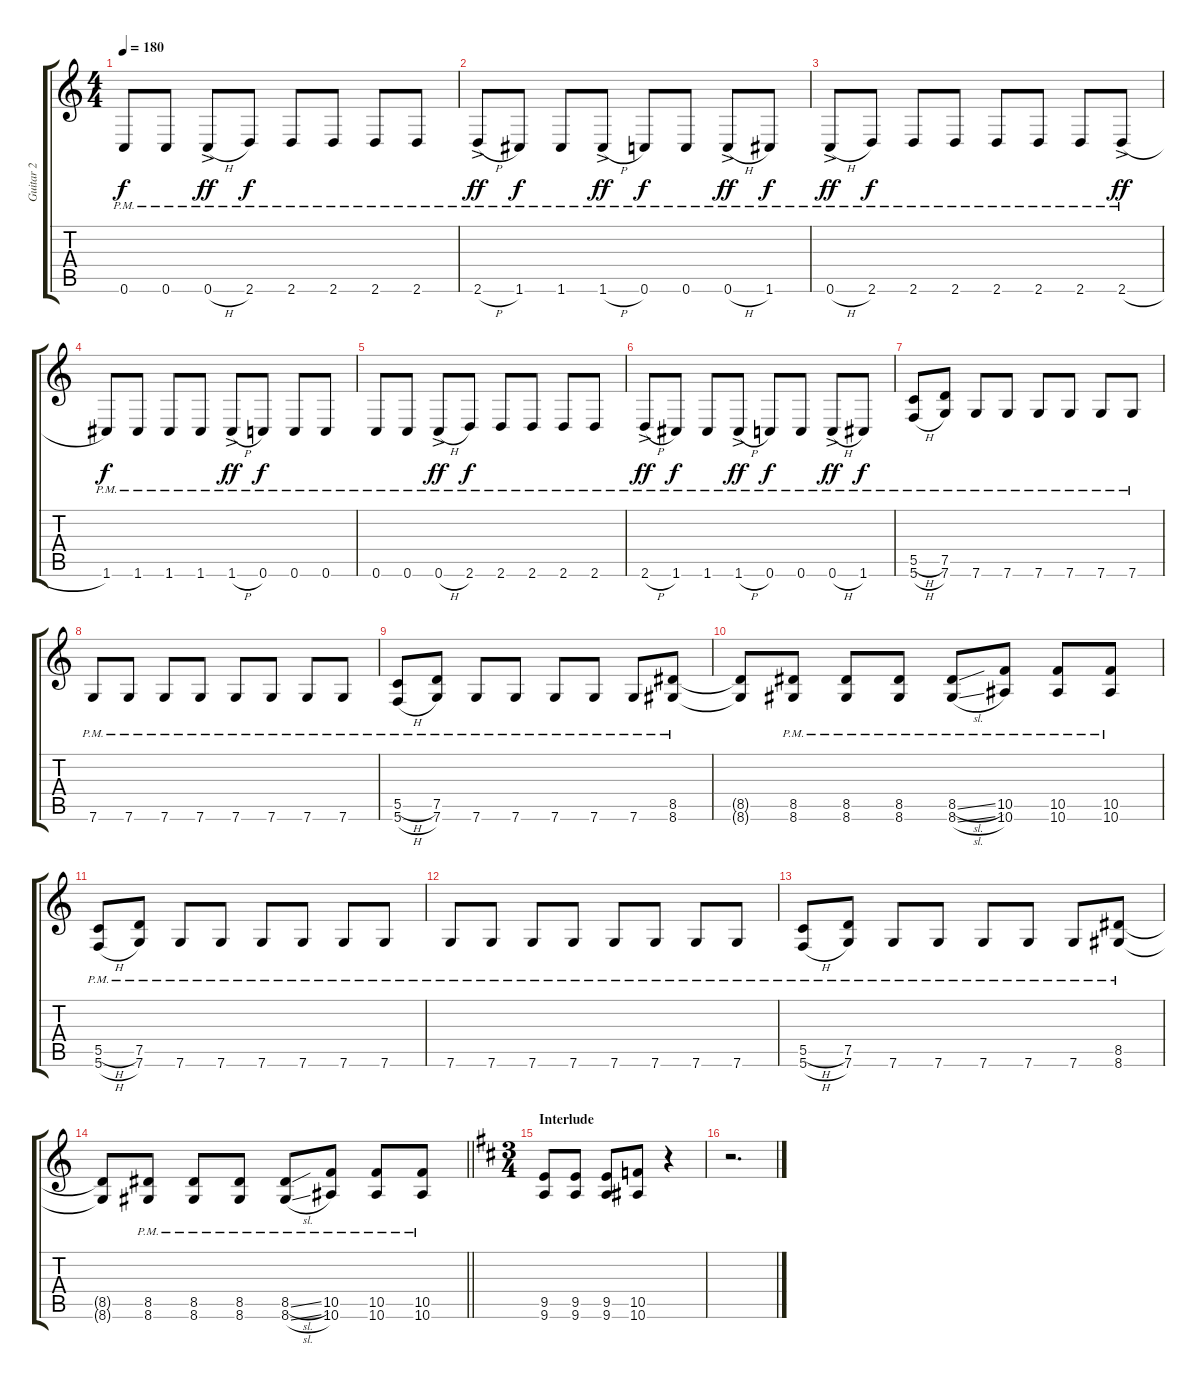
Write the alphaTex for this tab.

\track ("Guitar 2" "Guitar 2") {instrument distortionguitar}
\staff {score tabs}
\tuning (D4 A3 F3 C3 G2 C2) {hide}
\ts (4 4)
\tempo 180
\clef g2
\ks c
0.6{pm}.8{dy f} 0.6{pm}.8 0.6{h ac pm}.8{dy ff} 2.6{pm}.8{dy f} 2.6{pm}.8 2.6{pm}.8 2.6{pm}.8 2.6{pm}.8 |
2.6{h ac pm}.8{dy ff} 1.6{pm}.8{dy f} 1.6{pm}.8 1.6{h ac pm}.8{dy ff} 0.6{pm}.8{dy f} 0.6{pm}.8 0.6{h ac pm}.8{dy ff} 1.6{pm}.8{dy f} |
0.6{h ac pm}.8{dy ff} 2.6{pm}.8{dy f} 2.6{pm}.8 2.6{pm}.8 2.6{pm}.8 2.6{pm}.8 2.6{pm}.8 2.6{h ac pm}.8{dy ff} |
1.6{pm}.8{dy f} 1.6{pm}.8 1.6{pm}.8 1.6{pm}.8 1.6{h ac pm}.8{dy ff} 0.6{pm}.8{dy f} 0.6{pm}.8 0.6{pm}.8 |
0.6{pm}.8 0.6{pm}.8 0.6{h ac pm}.8{dy ff} 2.6{pm}.8{dy f} 2.6{pm}.8 2.6{pm}.8 2.6{pm}.8 2.6{pm}.8 |
2.6{h ac pm}.8{dy ff} 1.6{pm}.8{dy f} 1.6{pm}.8 1.6{h ac pm}.8{dy ff} 0.6{pm}.8{dy f} 0.6{pm}.8 0.6{h ac pm}.8{dy ff} 1.6{pm}.8{dy f} |
(5.5{h pm} 5.6{h pm}).8 (7.5{pm} 7.6{pm}).8 7.6{pm}.8 7.6{pm}.8 7.6{pm}.8 7.6{pm}.8 7.6{pm}.8 7.6{pm}.8 |
7.6{pm}.8 7.6{pm}.8 7.6{pm}.8 7.6{pm}.8 7.6{pm}.8 7.6{pm}.8 7.6{pm}.8 7.6{pm}.8 |
(5.5{h pm} 5.6{h pm}).8 (7.5{pm} 7.6{pm}).8 7.6{pm}.8 7.6{pm}.8 7.6{pm}.8 7.6{pm}.8 7.6{pm}.8 (8.5{pm} 8.6{pm}).8 |
(8.5{t} 8.6{t}).8 (8.5{pm} 8.6{pm}).8 (8.5{pm} 8.6{pm}).8 (8.5{pm} 8.6{pm}).8 (8.5{sl pm} 8.6{sl pm}).8 (10.5{pm} 10.6{pm}).8 (10.5{pm} 10.6{pm}).8 (10.5{pm} 10.6{pm}).8 |
(5.5{h pm} 5.6{h pm}).8 (7.5{pm} 7.6{pm}).8 7.6{pm}.8 7.6{pm}.8 7.6{pm}.8 7.6{pm}.8 7.6{pm}.8 7.6{pm}.8 |
7.6{pm}.8 7.6{pm}.8 7.6{pm}.8 7.6{pm}.8 7.6{pm}.8 7.6{pm}.8 7.6{pm}.8 7.6{pm}.8 |
(5.5{h pm} 5.6{h pm}).8 (7.5{pm} 7.6{pm}).8 7.6{pm}.8 7.6{pm}.8 7.6{pm}.8 7.6{pm}.8 7.6{pm}.8 (8.5{pm} 8.6{pm}).8 |
\barLineRight lightlight
(8.5{t} 8.6{t}).8 (8.5{pm} 8.6{pm}).8 (8.5{pm} 8.6{pm}).8 (8.5{pm} 8.6{pm}).8 (8.5{sl pm} 8.6{sl pm}).8 (10.5{pm} 10.6{pm}).8 (10.5{pm} 10.6{pm}).8 (10.5{pm} 10.6{pm}).8 |
\ts (3 4)
\section ("" "Interlude")
\ks d
(9.5 9.6).8 (9.5 9.6).8 (9.5 9.6).8 (10.5 10.6).8 r.4 |
r.2{d}
